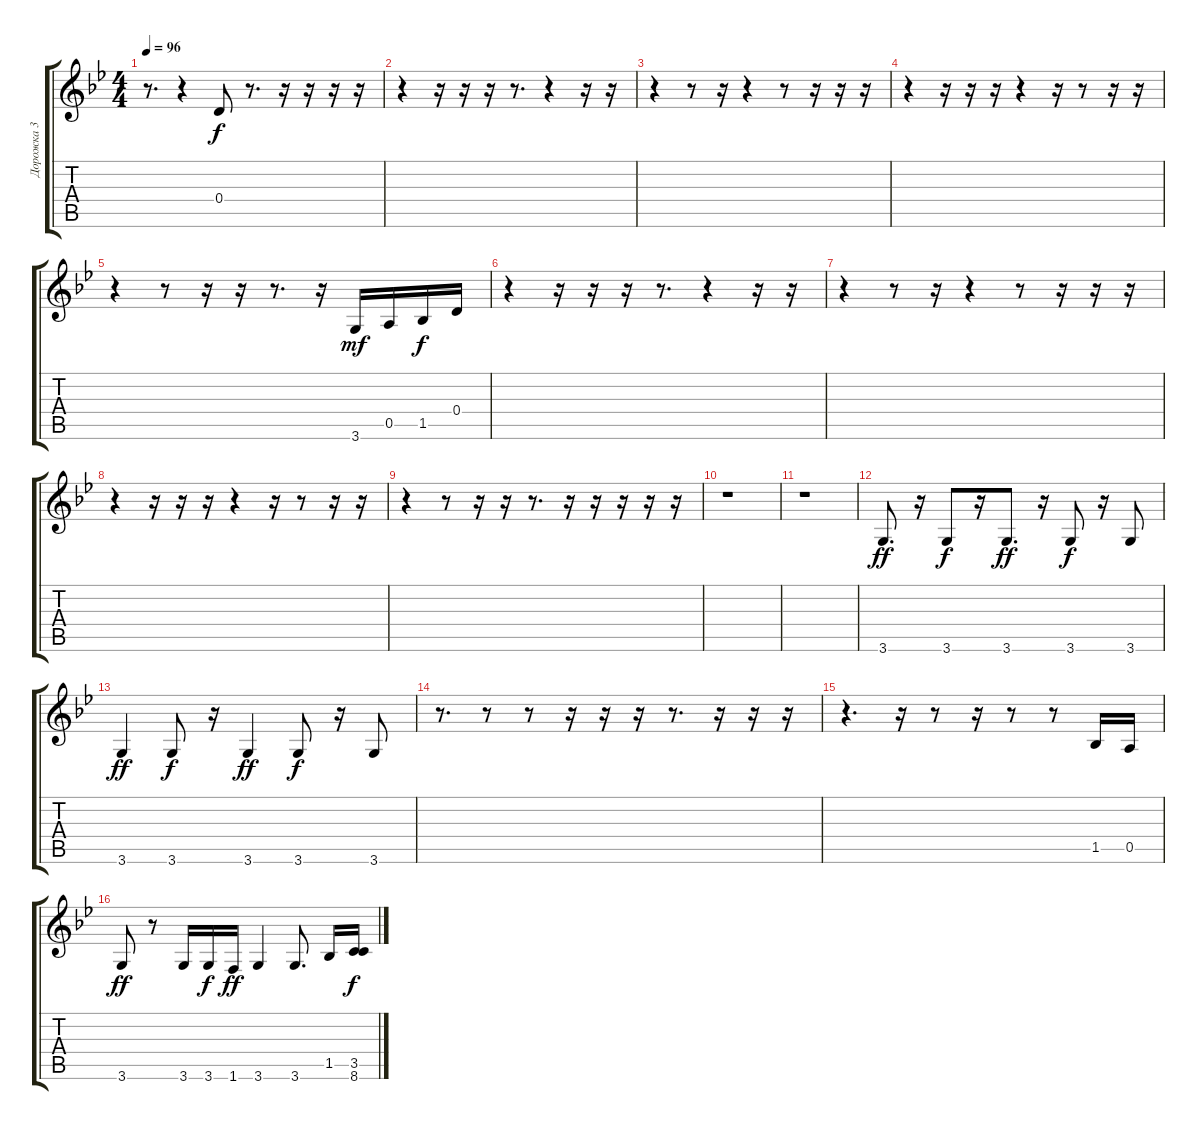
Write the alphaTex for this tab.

\track ("Дорожка 3" "Дорожка 3") {instrument electricbassfinger}
\staff {score tabs}
\tuning (E4 B3 G3 D3 A2 E2) {hide}
\ts (4 4)
\tempo 96
\clef g2
\ks bb
r.8{d dy f} r.4 0.4.8 r.8{d} r.16 r.16 r.16 r.16 |
r.4 r.16 r.16 r.16 r.8{d} r.4 r.16 r.16 |
r.4 r.8 r.16 r.4 r.8 r.16 r.16 r.16 |
r.4 r.16 r.16 r.16 r.4 r.16 r.8 r.16 r.16 |
r.4 r.8 r.16 r.16 r.8{d} r.16 3.6.16{dy mf} 0.5.16 1.5.16{dy f} 0.4.16 |
r.4 r.16 r.16 r.16 r.8{d} r.4 r.16 r.16 |
r.4 r.8 r.16 r.4 r.8 r.16 r.16 r.16 |
r.4 r.16 r.16 r.16 r.4 r.16 r.8 r.16 r.16 |
r.4 r.8 r.16 r.16 r.8{d} r.16 r.16 r.16 r.16 r.16 |
r.1 |
r.1 |
3.6.8{d dy ff} r.16 3.6.8{dy f} r.16 3.6.8{d dy ff} r.16 3.6.8{dy f} r.16 3.6.8 |
3.6.4{dy ff} 3.6.8{dy f} r.16 3.6.4{dy ff} 3.6.8{dy f} r.16 3.6.8 |
r.8{d} r.8 r.8 r.16 r.16 r.16 r.8{d} r.16 r.16 r.16 |
r.4{d} r.16 r.8 r.16 r.8 r.8 1.5.16 0.5.16 |
3.6.8{dy ff} r.8 3.6.16 3.6.16{dy f} 1.6.16{dy ff} 3.6.4 3.6.8{d} 1.5.16 (3.5 8.6).16{dy f}
